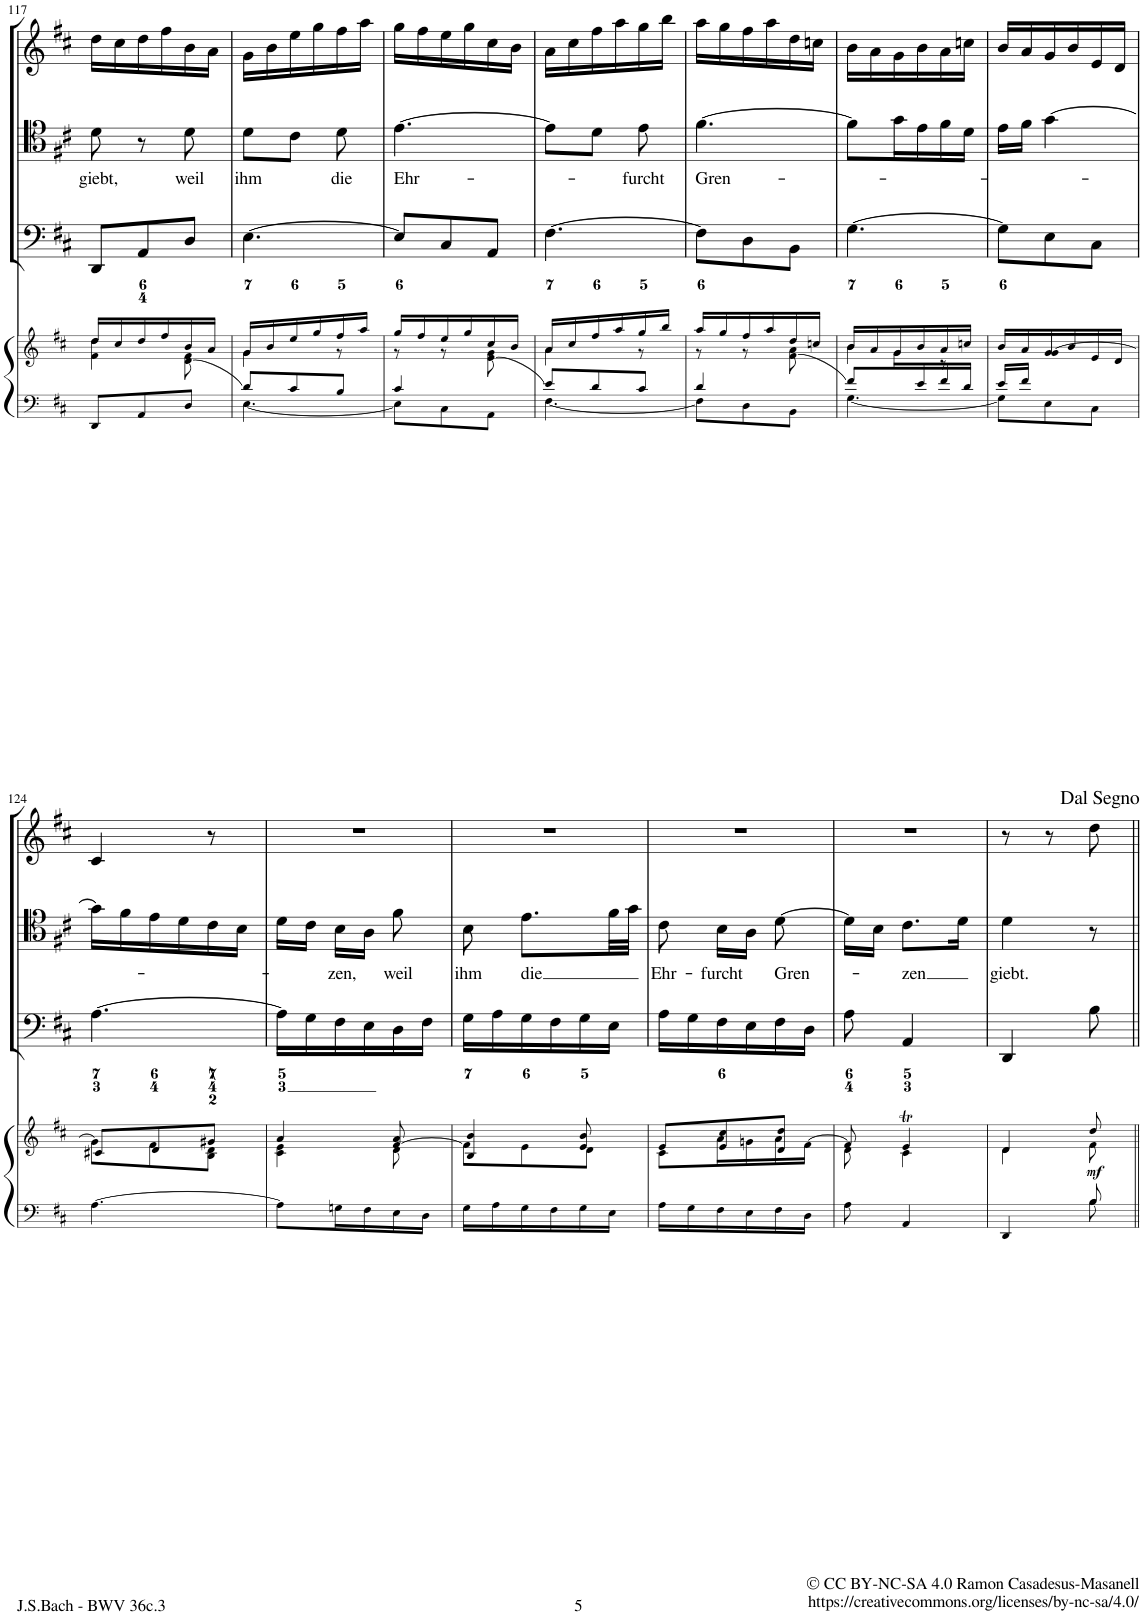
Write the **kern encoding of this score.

**kern	**kern	**dynam	**kern	**kern	**text	**kern
*part4	*part4	*part4	*part3	*part2	*part2	*part1
*staff5	*staff4	*staff4/5	*staff3	*staff2	*staff2	*staff1
*I"Piano reduction	*	*	*I"Organo e  Continuo.	*I"Tenore.	*	*I"(Oboe d'amore.)
*I'Pno	*	*	*	*	*	*I'Ob
!!LO:PB:g=z
*clefF4	*clefG2	*	*clefF4	*clefC4	*	*clefG2
*k[f#c#]	*k[f#c#]	*	*k[f#c#]	*k[f#c#]	*	*k[f#c#]
*D:	*D:	*	*D:	*D:	*	*D:
*M3/8	*M3/8	*	*M3/8	*M3/8	*	*M3/8
=117	=117	=117	=117	=117	=117	=117
*	*^	*	*	*	*	*
!	!	!	!	!	!	!LO:LY:b	!
8DD/L	16dd/LL	4f#\ 4dd\	.	8DD/L	8d\	giebt,	16dd\LL
.	16cc#/	.	.	.	.	.	16cc#\
8AA/	16dd/	.	.	8AA/	8r	.	16dd\
.	16ff#/	.	.	.	.	.	16ff#\
!	!	!	!	!	!	!LO:LY:b	!
8D/J	16b/	[>8d\ 8f#\	.	8D/J	8d\	weil	16b\
.	16a/JJ	.	.	.	.	.	16a\JJ
=118	=118	=118	=118	=118	=118	=118	=118
*^	*	*	*	*	*	*	*
!	!	!	!	!	!	!	!LO:LY:b	!
8d/L]	[4.E\	16g/LL	4g\	.	[4.E\	8d\L	ihm	16g\LL
.	.	16b/	.	.	.	.	.	16b\
8c#/	.	16ee/	.	.	.	8c#\J	.	16ee\
.	.	16gg/	.	.	.	.	.	16gg\
!	!	!	!	!	!	!	!LO:LY:b	!
8B/J	.	16ff#/	8r	.	.	8d\	die	16ff#\
.	.	16aa/JJ	.	.	.	.	.	16aa\JJ
=119	=119	=119	=119	=119	=119	=119	=119	=119
!	!	!	!	!	!	!	!LO:LY:b	!
4c#/	8E\L]	16gg/LL	8r	.	8E/L]	[4.e\	Ehr-	16gg\LL
.	.	16ff#/	.	.	.	.	.	16ff#\
.	8C#\	16ee/	8r	.	8C#/	.	.	16ee\
.	.	16gg/	.	.	.	.	.	16gg\
8ryy	8AA\J	16cc#/	[>8e\ 8g\	.	8AA/J	.	.	16cc#\
.	.	16b/JJ	.	.	.	.	.	16b\JJ
=120	=120	=120	=120	=120	=120	=120	=120	=120
8e/L]	[4.F#\	16a/LL	4a\	.	[4.F#\	8e\L]	.	16a\LL
.	.	16cc#/	.	.	.	.	.	16cc#\
8d/	.	16ff#/	.	.	.	8d\J	.	16ff#\
.	.	16aa/	.	.	.	.	.	16aa\
!	!	!	!	!	!	!	!LO:LY:b	!
8c#/J	.	16gg/	8r	.	.	8e\	-furcht	16gg\
.	.	16bb/JJ	.	.	.	.	.	16bb\JJ
=121	=121	=121	=121	=121	=121	=121	=121	=121
!	!	!	!	!	!	!	!LO:LY:b	!
4d/	8F#\L]	16aa/LL	8r	.	8F#\L]	[4.f#\	Gren-	16aa\LL
.	.	16gg/	.	.	.	.	.	16gg\
.	8D\	16ff#/	8r	.	8D\	.	.	16ff#\
.	.	16aa/	.	.	.	.	.	16aa\
8ryy	8BB\J	16dd/	[>8f#\ 8a\	.	8BB\J	.	.	16dd\
.	.	16ccn/JJ	.	.	.	.	.	16ccn\JJ
=122	=122	=122	=122	=122	=122	=122	=122	=122
*	*	*	*^	*	*	*	*	*
8f#/L]	[4.G\	16b/LL	4b\	8ryy	.	[4.G\	8f#\L]	.	16b\LL
.	.	16a/	.	.	.	.	.	.	16a\
16ryy	.	16g/	.	16g\L	.	.	16g\L	.	16g\
16e/	.	16b/	.	8.ryy	.	.	16e\	.	16b\
16f#/	.	16a/	8r	.	.	.	16f#\	.	16a\
16d/JJ	.	16ccn/JJ	.	.	.	.	16d\JJ	.	16ccn\JJ
*	*	*	*v	*v	*	*	*	*	*
=123	=123	=123	=123	=123	=123	=123	=123	=123
16e/LL	8G\L]	16b/LL	8ryy	.	8G\L]	16e\LL	.	16b/LL
16f#/JJ	.	16a/	.	.	.	16f#\JJ	.	16a/
4ryy	8E\	16g/	[4g/	.	8E\	[4g\	.	16g/
.	.	16b/	.	.	.	.	.	16b/
.	8C#\J	16e/	.	.	8C#\J	.	.	16e/
.	.	16d/JJ	.	.	.	.	.	16d/JJ
*v	*v	*	*	*	*	*	*	*
!!LO:LB:g=z
=124	=124	=124	=124	=124	=124	=124	=124
[4.A\	8c#X/L	8g\L]	.	[4.A\	16g\LL]	.	4c#/
.	.	.	.	.	16f#\	.	.
.	8d/	8f#\	.	.	16e\	.	.
.	.	.	.	.	16d\	.	.
.	8g#X/J	8B\ 8d\J	.	.	16c#\	.	8r
.	.	.	.	.	16B\JJ	.	.
=125	=125	=125	=125	=125	=125	=125	=125
8A\L]	4a/	4c#\ 4e\	.	16A\LL]	16d\LL	.	4.r
.	.	.	.	16G\	16c#\JJ	.	.
!	!	!	!	!	!	!LO:LY:b	!
16Gn\L	.	.	.	16F#\	16B\LL	-zen,	.
16F#\	.	.	.	16E\	16A\JJ	.	.
!	!	!	!	!	!	!LO:LY:b	!
16E\	[8f#/ 8a/	8d\	.	16D\	8f#\	weil	.
16D\JJ	.	.	.	16F#\JJ	.	.	.
=126	=126	=126	=126	=126	=126	=126	=126
!	!	!	!	!	!	!LO:LY:b	!
16G\LL	4B/ 4b/	8f#\L]	.	16G\LL	8B\	ihm	4.r
16A\	.	.	.	16A\	.	.	.
!	!	!	!	!	!	!LO:LY:b	!
16G\	.	8e\	.	16G\	8.e\L	die	.
16F#\	.	.	.	16F#\	.	.	.
16G\	8e/ 8b/	8d\J	.	16G\	.	.	.
16E\JJ	.	.	.	16E\JJ	32f#\LL	.	.
.	.	.	.	.	32g\JJJ	.	.
=127	=127	=127	=127	=127	=127	=127	=127
!	!	!	!	!	!	!LO:LY:b	!
16A\LL	8e/L	8c#\L	.	16A\LL	8c#\	Ehr-	4.r
16G\	.	.	.	16G\	.	.	.
!	!	!	!	!	!	!LO:LY:b	!
16F#\	8e/ 8cc#/	16a\L	.	16F#\	16B\LL	-furcht	.
16E\	.	16gn\	.	16E\	16A\JJ	.	.
!	!	!	!	!	!	!LO:LY:b	!
16F#\	8d/ 8dd/J	16a\	.	16F#\	[8d\	Gren-	.
16D\JJ	.	[>16f#\JJ	.	16D\JJ	.	.	.
=128	=128	=128	=128	=128	=128	=128	=128
8A\	8f#/]	8d\	.	8A\	16d\LL]	.	4.r
.	.	.	.	.	16B\JJ	.	.
!	!	!	!	!	!	!LO:LY:b	!
4AA/	4eT/	4c#\	.	4AA/	8.c#\L	-zen	.
.	.	.	.	.	16d\Jk	.	.
=129	=129	=129	=129	=129	=129	=129	=129
*^	*	*	*	*	*	*	*
!	!	!	!	!	!	!	!LO:LY:b	!
4DD/	4ryy	4d/	4d\	.	4DD/	4d\	giebt.	8r
.	.	.	.	.	.	.	.	8r
!	!	!	!	!LO:DY:b	!	!	!	!
8B/	8B\	8dd/	8f#\	mf	8B\	8r	.	8dd\
*v	*v	*	*	*	*	*	*	*
*	*v	*v	*	*	*	*	*
=||	=||	=||	=||	=||	=||	=||
*-	*-	*-	*-	*-	*-	*-
